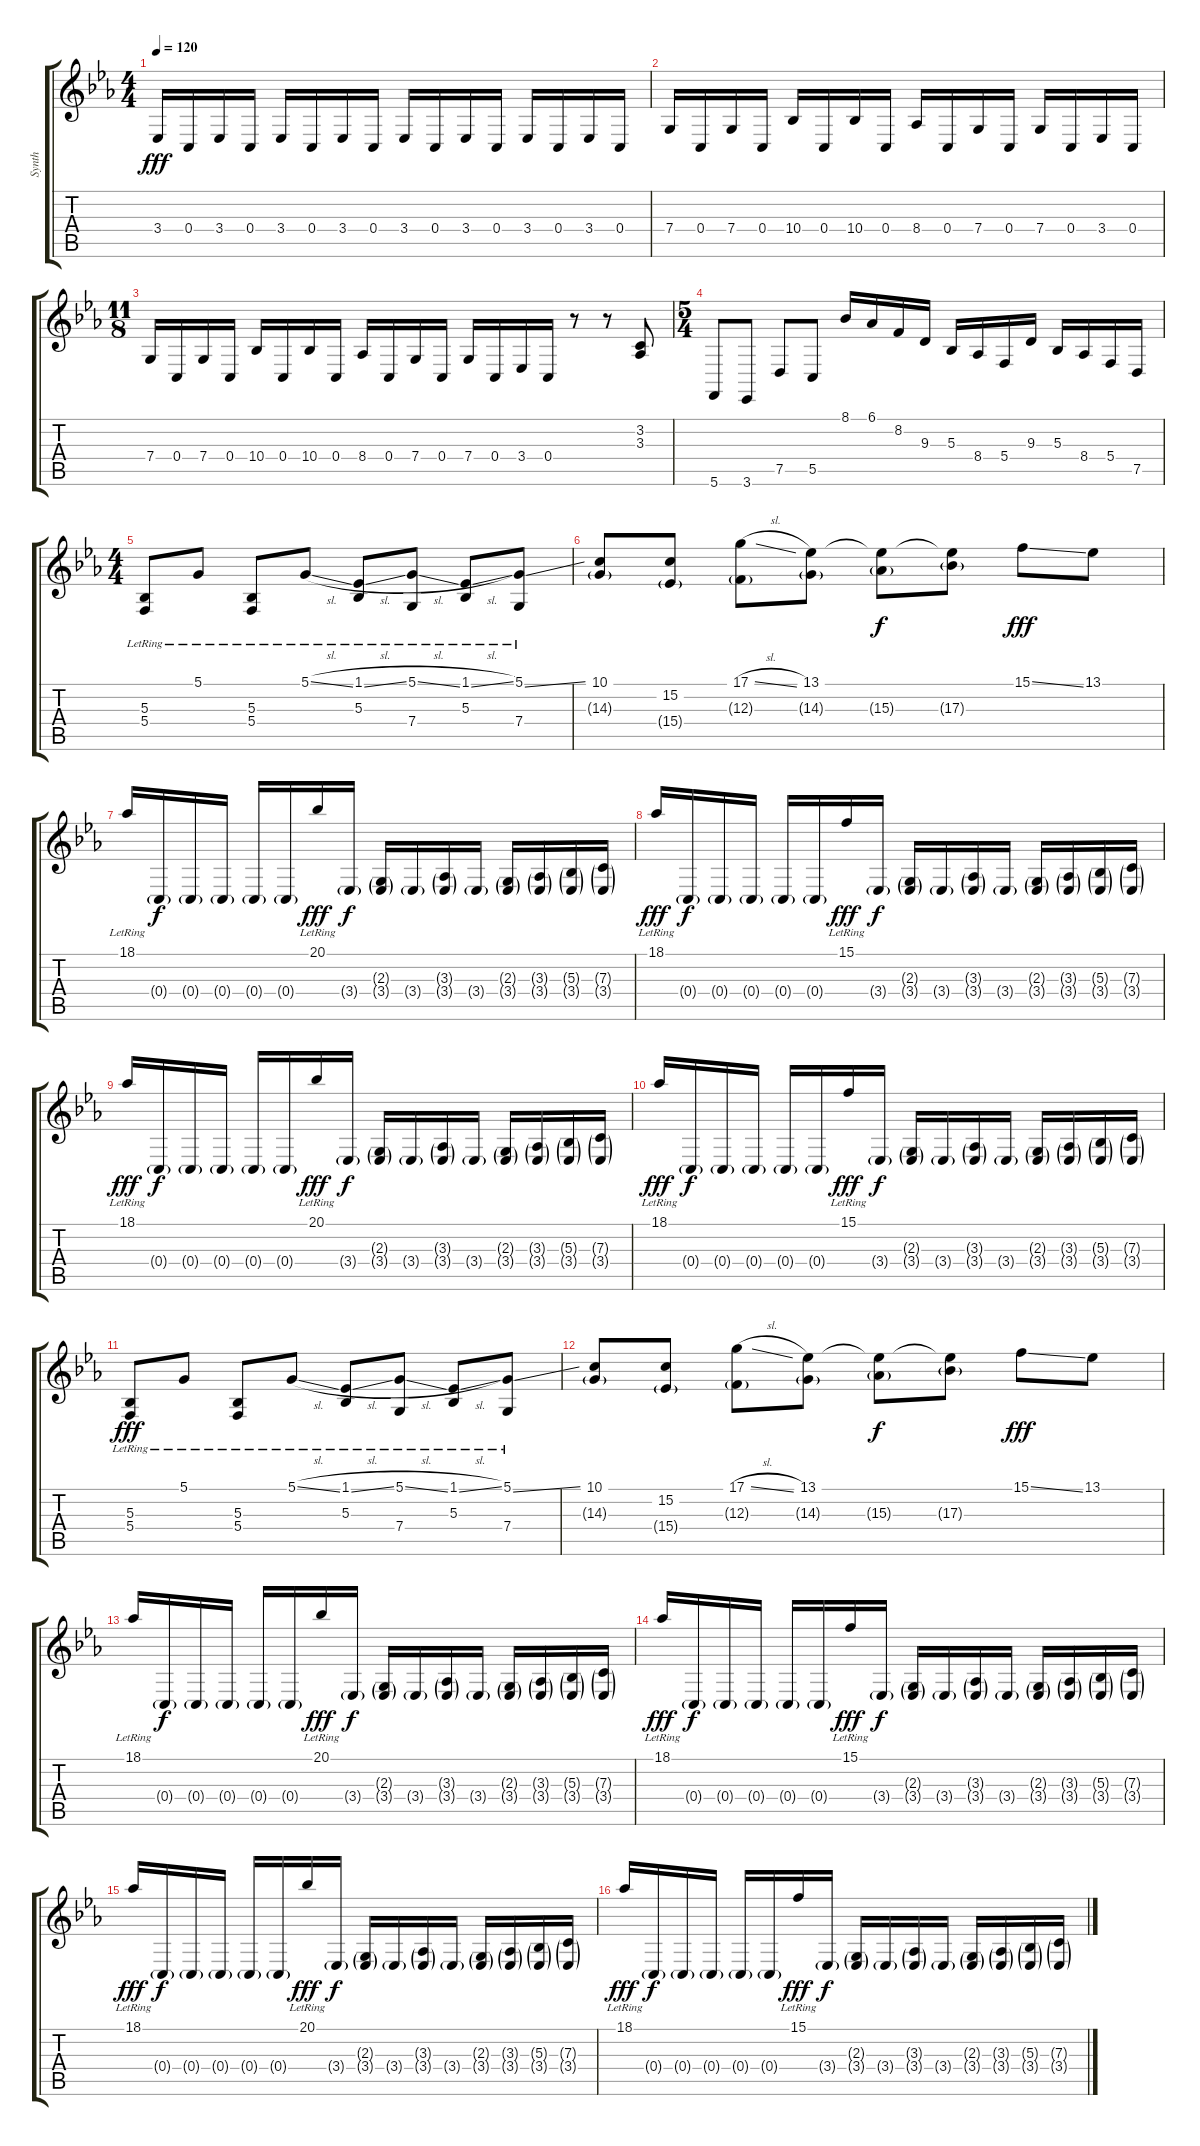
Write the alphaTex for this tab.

\track ("Synth" "Synth") {instrument lead2sawtooth}
\staff {score tabs}
\tuning (D4 A3 F3 C3 G2 C2) {hide}
\ts (4 4)
\tempo 120
\clef g2
\ks cminor
3.4.16{dy fff} 0.4.16 3.4.16 0.4.16 3.4.16 0.4.16 3.4.16 0.4.16 3.4.16 0.4.16 3.4.16 0.4.16 3.4.16 0.4.16 3.4.16 0.4.16 |
7.4.16 0.4.16 7.4.16 0.4.16 10.4.16 0.4.16 10.4.16 0.4.16 8.4.16 0.4.16 7.4.16 0.4.16 7.4.16 0.4.16 3.4.16 0.4.16 |
\ts (11 8)
7.4.16 0.4.16 7.4.16 0.4.16 10.4.16 0.4.16 10.4.16 0.4.16 8.4.16 0.4.16 7.4.16 0.4.16 7.4.16 0.4.16 3.4.16 0.4.16 r.8 r.8 (3.2 3.3).8 |
\ts (5 4)
5.6.8 3.6.8 7.5.8 5.5.8 8.1.16 6.1.16 8.2.16 9.3.16 5.3.16 8.4.16 5.4.16 9.3.16 5.3.16 8.4.16 5.4.16 7.5.16 |
\ts (4 4)
(5.3{lr} 5.4{lr}).8 5.1{lr}.8 (5.3{lr} 5.4{lr}).8 5.1{sl lr}.8 (1.1{sl lr} 5.3{lr}).8 (5.1{sl lr} 7.4{lr}).8 (1.1{sl lr} 5.3{lr}).8 (5.1{ss lr} 7.4{lr}).8 |
(10.1 14.3{g}).8 (15.2 15.4{g}).8 (17.1{sl} 12.3{g}).8 (13.1 14.3{g}).8 (13.1{t} 15.3{g}).8{dy f} (13.1{t} 17.3{g}).8 15.1{ss}.8{dy fff} 13.1.8 |
18.1{lr}.16 0.4{g}.16{dy f} 0.4{g}.16 0.4{g}.16 0.4{g}.16 0.4{g}.16 20.1{lr}.16{dy fff} 3.4{g}.16{dy f} (2.3{g} 3.4{g}).16 3.4{g}.16 (3.3{g} 3.4{g}).16 3.4{g}.16 (2.3{g} 3.4{g}).16 (3.3{g} 3.4{g}).16 (5.3{g} 3.4{g}).16 (7.3{g} 3.4{g}).16 |
18.1{lr}.16{dy fff} 0.4{g}.16{dy f} 0.4{g}.16 0.4{g}.16 0.4{g}.16 0.4{g}.16 15.1{lr}.16{dy fff} 3.4{g}.16{dy f} (2.3{g} 3.4{g}).16 3.4{g}.16 (3.3{g} 3.4{g}).16 3.4{g}.16 (2.3{g} 3.4{g}).16 (3.3{g} 3.4{g}).16 (5.3{g} 3.4{g}).16 (7.3{g} 3.4{g}).16 |
18.1{lr}.16{dy fff} 0.4{g}.16{dy f} 0.4{g}.16 0.4{g}.16 0.4{g}.16 0.4{g}.16 20.1{lr}.16{dy fff} 3.4{g}.16{dy f} (2.3{g} 3.4{g}).16 3.4{g}.16 (3.3{g} 3.4{g}).16 3.4{g}.16 (2.3{g} 3.4{g}).16 (3.3{g} 3.4{g}).16 (5.3{g} 3.4{g}).16 (7.3{g} 3.4{g}).16 |
18.1{lr}.16{dy fff} 0.4{g}.16{dy f} 0.4{g}.16 0.4{g}.16 0.4{g}.16 0.4{g}.16 15.1{lr}.16{dy fff} 3.4{g}.16{dy f} (2.3{g} 3.4{g}).16 3.4{g}.16 (3.3{g} 3.4{g}).16 3.4{g}.16 (2.3{g} 3.4{g}).16 (3.3{g} 3.4{g}).16 (5.3{g} 3.4{g}).16 (7.3{g} 3.4{g}).16 |
(5.3{lr} 5.4{lr}).8{dy fff} 5.1{lr}.8 (5.3{lr} 5.4{lr}).8 5.1{sl lr}.8 (1.1{sl lr} 5.3{lr}).8 (5.1{sl lr} 7.4{lr}).8 (1.1{sl lr} 5.3{lr}).8 (5.1{ss lr} 7.4{lr}).8 |
(10.1 14.3{g}).8 (15.2 15.4{g}).8 (17.1{sl} 12.3{g}).8 (13.1 14.3{g}).8 (13.1{t} 15.3{g}).8{dy f} (13.1{t} 17.3{g}).8 15.1{ss}.8{dy fff} 13.1.8 |
18.1{lr}.16 0.4{g}.16{dy f} 0.4{g}.16 0.4{g}.16 0.4{g}.16 0.4{g}.16 20.1{lr}.16{dy fff} 3.4{g}.16{dy f} (2.3{g} 3.4{g}).16 3.4{g}.16 (3.3{g} 3.4{g}).16 3.4{g}.16 (2.3{g} 3.4{g}).16 (3.3{g} 3.4{g}).16 (5.3{g} 3.4{g}).16 (7.3{g} 3.4{g}).16 |
18.1{lr}.16{dy fff} 0.4{g}.16{dy f} 0.4{g}.16 0.4{g}.16 0.4{g}.16 0.4{g}.16 15.1{lr}.16{dy fff} 3.4{g}.16{dy f} (2.3{g} 3.4{g}).16 3.4{g}.16 (3.3{g} 3.4{g}).16 3.4{g}.16 (2.3{g} 3.4{g}).16 (3.3{g} 3.4{g}).16 (5.3{g} 3.4{g}).16 (7.3{g} 3.4{g}).16 |
18.1{lr}.16{dy fff} 0.4{g}.16{dy f} 0.4{g}.16 0.4{g}.16 0.4{g}.16 0.4{g}.16 20.1{lr}.16{dy fff} 3.4{g}.16{dy f} (2.3{g} 3.4{g}).16 3.4{g}.16 (3.3{g} 3.4{g}).16 3.4{g}.16 (2.3{g} 3.4{g}).16 (3.3{g} 3.4{g}).16 (5.3{g} 3.4{g}).16 (7.3{g} 3.4{g}).16 |
18.1{lr}.16{dy fff} 0.4{g}.16{dy f} 0.4{g}.16 0.4{g}.16 0.4{g}.16 0.4{g}.16 15.1{lr}.16{dy fff} 3.4{g}.16{dy f} (2.3{g} 3.4{g}).16 3.4{g}.16 (3.3{g} 3.4{g}).16 3.4{g}.16 (2.3{g} 3.4{g}).16 (3.3{g} 3.4{g}).16 (5.3{g} 3.4{g}).16 (7.3{g} 3.4{g}).16
